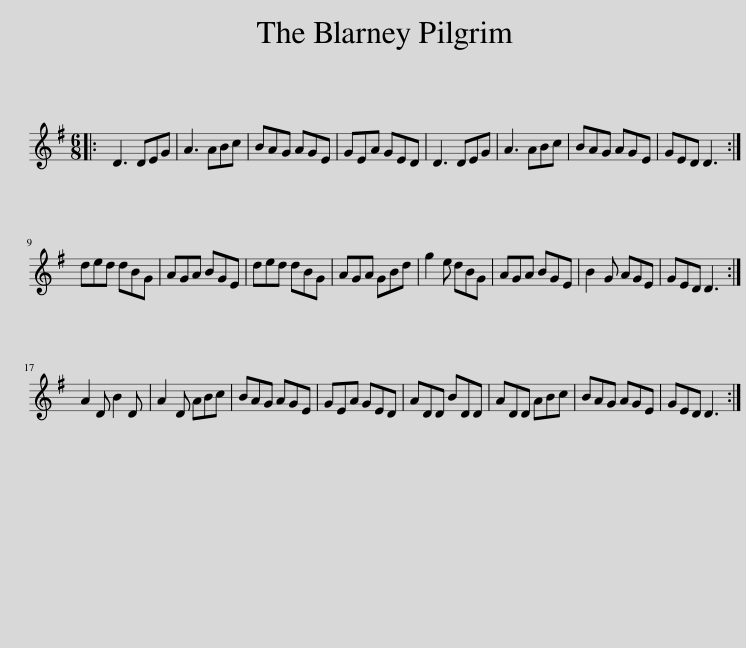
X:1
L:1/8
M:6/8
I:linebreak $
K:G
V:1 treble
V:1
|: D3 DEG | A3 ABc | BAG AGE | GEA GED | D3 DEG | %5
 A3 ABc | BAG AGE | GED D3 :|$ ded dBG | AGA BGE | %10
 ded dBG | AGA GBd | g2 e dBG | AGA BGE | B2 G AGE | %15
 GED D3 :|$ A2 D B2 D | A2 D ABc | BAG AGE | GEA GED | %20
 ADD BDD | ADD ABc | BAG AGE | GED D3 :| %24
